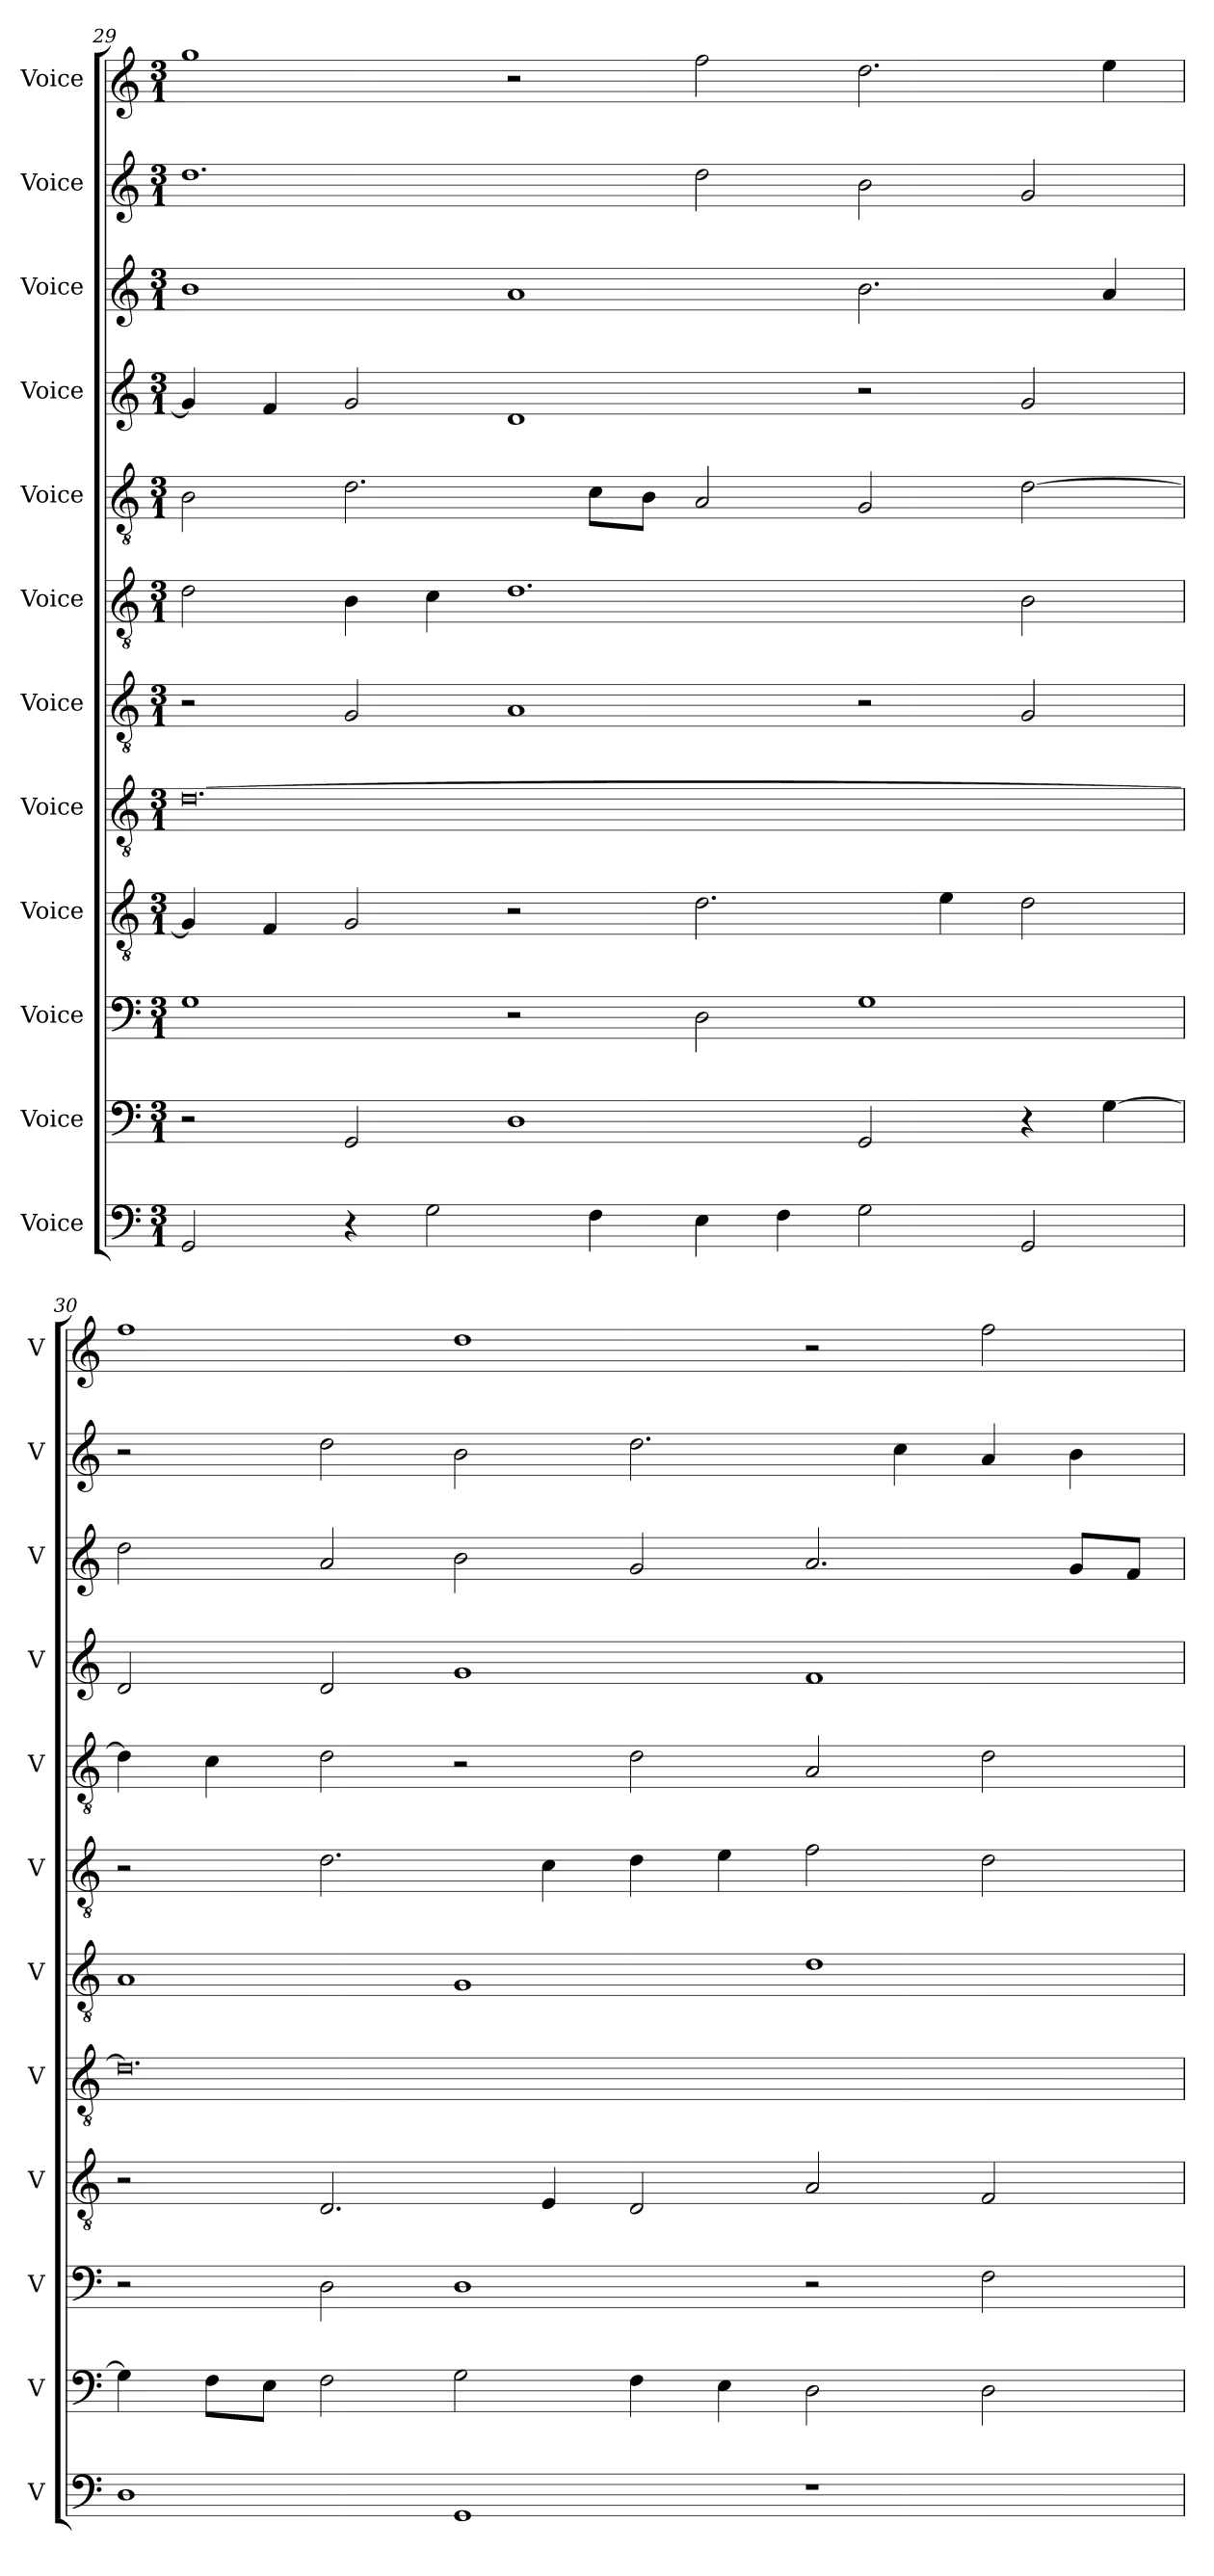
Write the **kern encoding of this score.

**kern	**kern	**kern	**kern	**kern	**kern	**kern	**kern	**kern	**kern	**kern	**kern
*part12	*part11	*part10	*part9	*part8	*part7	*part6	*part5	*part4	*part3	*part2	*part1
*staff12	*staff11	*staff10	*staff9	*staff8	*staff7	*staff6	*staff5	*staff4	*staff3	*staff2	*staff1
*I"Voice	*I"Voice	*I"Voice	*I"Voice	*I"Voice	*I"Voice	*I"Voice	*I"Voice	*I"Voice	*I"Voice	*I"Voice	*I"Voice
*I'V	*I'V	*I'V	*I'V	*I'V	*I'V	*I'V	*I'V	*I'V	*I'V	*I'V	*I'V
!!LO:PB:g=z
*clefF4	*clefF4	*clefF4	*clefGv2	*clefGv2	*clefGv2	*clefGv2	*clefGv2	*clefG2	*clefG2	*clefG2	*clefG2
*k[]	*k[]	*k[]	*k[]	*k[]	*k[]	*k[]	*k[]	*k[]	*k[]	*k[]	*k[]
*M3/1	*M3/1	*M3/1	*M3/1	*M3/1	*M3/1	*M3/1	*M3/1	*M3/1	*M3/1	*M3/1	*M3/1
=29	=29	=29	=29	=29	=29	=29	=29	=29	=29	=29	=29
2GG/	2r	1G	4G/]	[0.d	2r	2d\	2B\	4g/]	1b	1.dd	1gg
.	.	.	4F/	.	.	.	.	4f/	.	.	.
4r	2GG/	.	2G/	.	2G/	4B\	2.d\	2g/	.	.	.
2G\	.	.	.	.	.	4c\	.	.	.	.	.
.	1D	2r	2r	.	1A	1.d	.	1d	1a	.	2r
4F\	.	.	.	.	.	.	8c\L	.	.	.	.
.	.	.	.	.	.	.	8B\J	.	.	.	.
4E\	.	2D\	2.d\	.	.	.	2A/	.	.	2dd\	2ff\
4F\	.	.	.	.	.	.	.	.	.	.	.
2G\	2GG/	1G	.	.	2r	.	2G/	2r	2.b\	2b\	2.dd\
.	.	.	4e\	.	.	.	.	.	.	.	.
2GG/	4r	.	2d\	.	2G/	2B\	[2d\	2g/	.	2g/	.
.	[4G\	.	.	.	.	.	.	.	4a/	.	4ee\
=30	=30	=30	=30	=30	=30	=30	=30	=30	=30	=30	=30
1D	4G\]	2r	2r	0.d]	1A	2r	4d\]	2d/	2dd\	2r	1ff
.	8F\L	.	.	.	.	.	4c\	.	.	.	.
.	8E\J	.	.	.	.	.	.	.	.	.	.
.	2F\	2D\	2.D/	.	.	2.d\	2d\	2d/	2a/	2dd\	.
1GG	2G\	1D	.	.	1G	.	2r	1g	2b\	2b\	1dd
.	.	.	4E/	.	.	4c\	.	.	.	.	.
.	4F\	.	2D/	.	.	4d\	2d\	.	2g/	2.dd\	.
.	4E\	.	.	.	.	4e\	.	.	.	.	.
1r	2D\	2r	2A/	.	1d	2f\	2A/	1f	2.a/	.	2r
.	.	.	.	.	.	.	.	.	.	4cc\	.
.	2D\	2F\	2F/	.	.	2d\	2d\	.	.	4a/	2ff\
.	.	.	.	.	.	.	.	.	8g/L	4b\	.
.	.	.	.	.	.	.	.	.	8f/J	.	.
=	=	=	=	=	=	=	=	=	=	=	=
*-	*-	*-	*-	*-	*-	*-	*-	*-	*-	*-	*-
